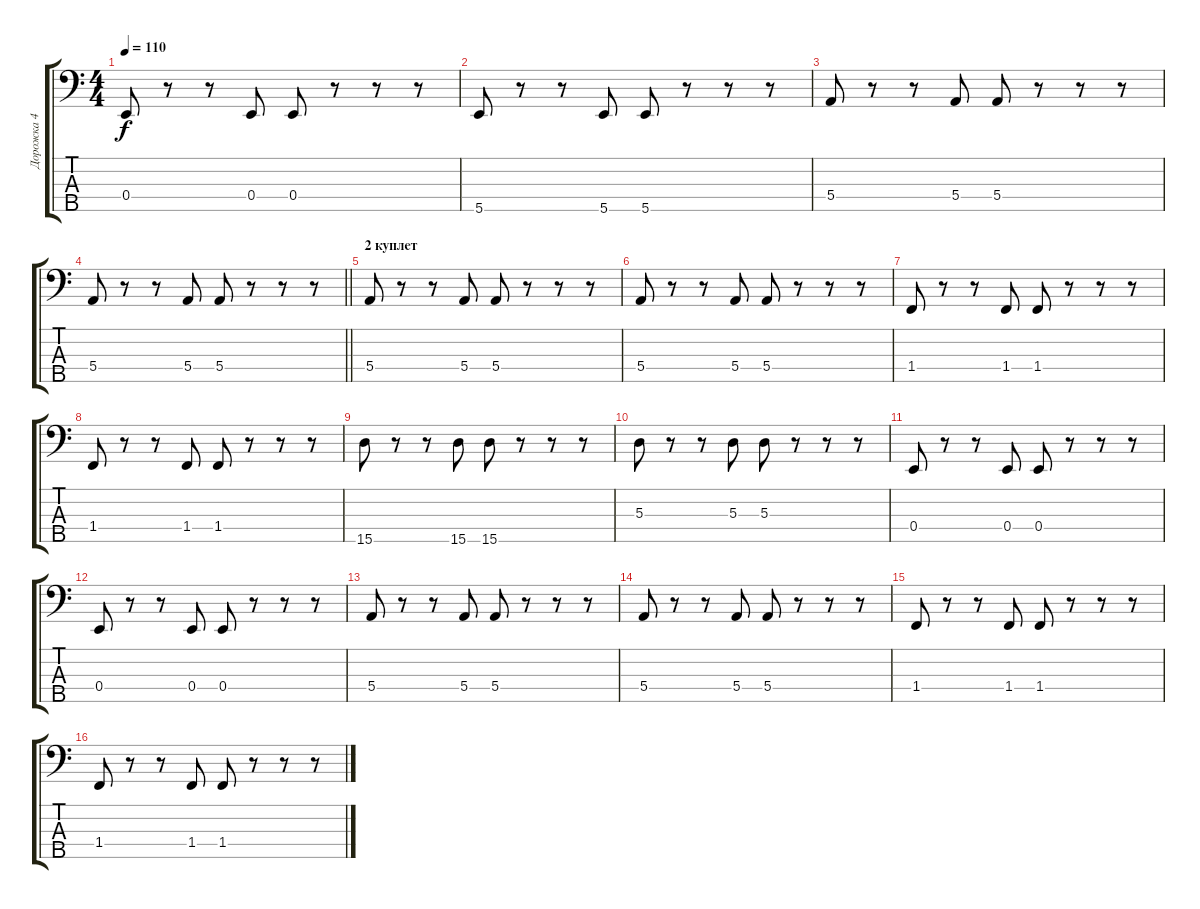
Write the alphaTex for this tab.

\track ("Дорожка 4" "Дорожка 4") {instrument electricbassfinger}
\staff {score tabs}
\tuning (G2 D2 A1 E1 B0) {hide}
\ts (4 4)
\tempo 110
\clef f4
\ks c
0.4.8{dy f} r.8 r.8 0.4.8 0.4.8 r.8 r.8 r.8 |
5.5.8 r.8 r.8 5.5.8 5.5.8 r.8 r.8 r.8 |
5.4.8 r.8 r.8 5.4.8 5.4.8 r.8 r.8 r.8 |
\barLineRight lightlight
5.4.8 r.8 r.8 5.4.8 5.4.8 r.8 r.8 r.8 |
\section ("" "2 куплет")
5.4.8 r.8 r.8 5.4.8 5.4.8 r.8 r.8 r.8 |
5.4.8 r.8 r.8 5.4.8 5.4.8 r.8 r.8 r.8 |
1.4.8 r.8 r.8 1.4.8 1.4.8 r.8 r.8 r.8 |
1.4.8 r.8 r.8 1.4.8 1.4.8 r.8 r.8 r.8 |
15.5.8 r.8 r.8 15.5.8 15.5.8 r.8 r.8 r.8 |
5.3.8 r.8 r.8 5.3.8 5.3.8 r.8 r.8 r.8 |
0.4.8 r.8 r.8 0.4.8 0.4.8 r.8 r.8 r.8 |
0.4.8 r.8 r.8 0.4.8 0.4.8 r.8 r.8 r.8 |
5.4.8 r.8 r.8 5.4.8 5.4.8 r.8 r.8 r.8 |
5.4.8 r.8 r.8 5.4.8 5.4.8 r.8 r.8 r.8 |
1.4.8 r.8 r.8 1.4.8 1.4.8 r.8 r.8 r.8 |
1.4.8 r.8 r.8 1.4.8 1.4.8 r.8 r.8 r.8
